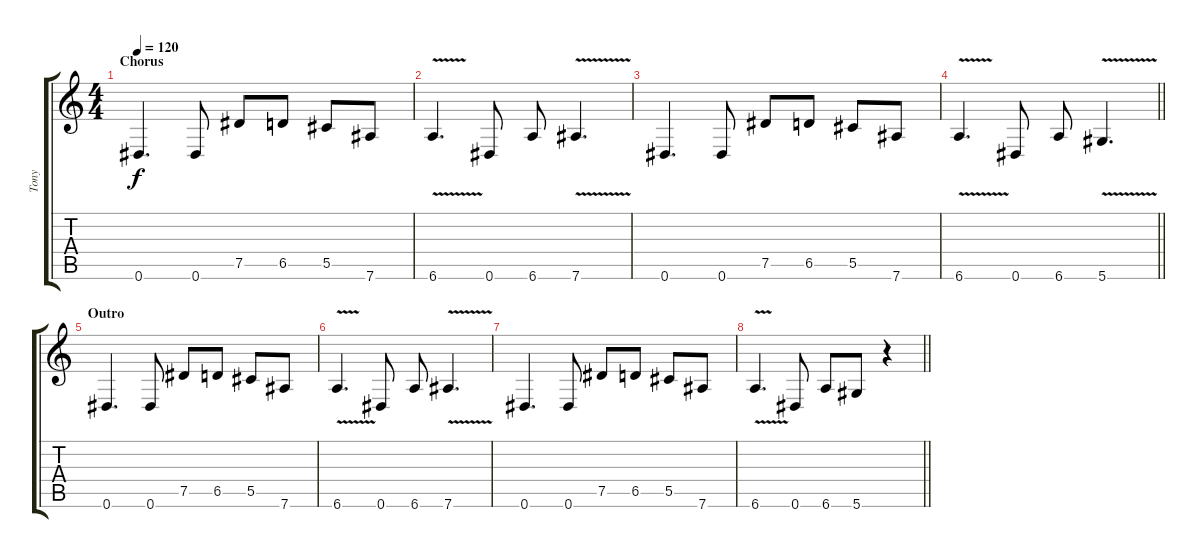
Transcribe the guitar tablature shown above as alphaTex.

\track ("Tony" "Tony") {instrument distortionguitar}
\staff {score tabs}
\tuning (Eb4 Bb3 Gb3 Db3 Ab2 Eb2) {hide}
\ts (4 4)
\section ("" "Chorus")
\tempo 120
\clef g2
\ks c
0.6.4{d dy f} 0.6.8 7.5.8 6.5.8 5.5.8 7.6.8 |
6.6{v}.4{d} 0.6.8 6.6.8 7.6{v}.4{d} |
0.6.4{d} 0.6.8 7.5.8 6.5.8 5.5.8 7.6.8 |
\barLineRight lightlight
6.6{v}.4{d} 0.6.8 6.6.8 5.6{v}.4{d} |
\section ("" "Outro")
0.6.4{d} 0.6.8 7.5.8 6.5.8 5.5.8 7.6.8 |
6.6{v}.4{d} 0.6.8 6.6.8 7.6{v}.4{d} |
0.6.4{d} 0.6.8 7.5.8 6.5.8 5.5.8 7.6.8 |
\barLineRight lightlight
6.6{v}.4{d} 0.6.8 6.6.8 5.6.8 r.4
